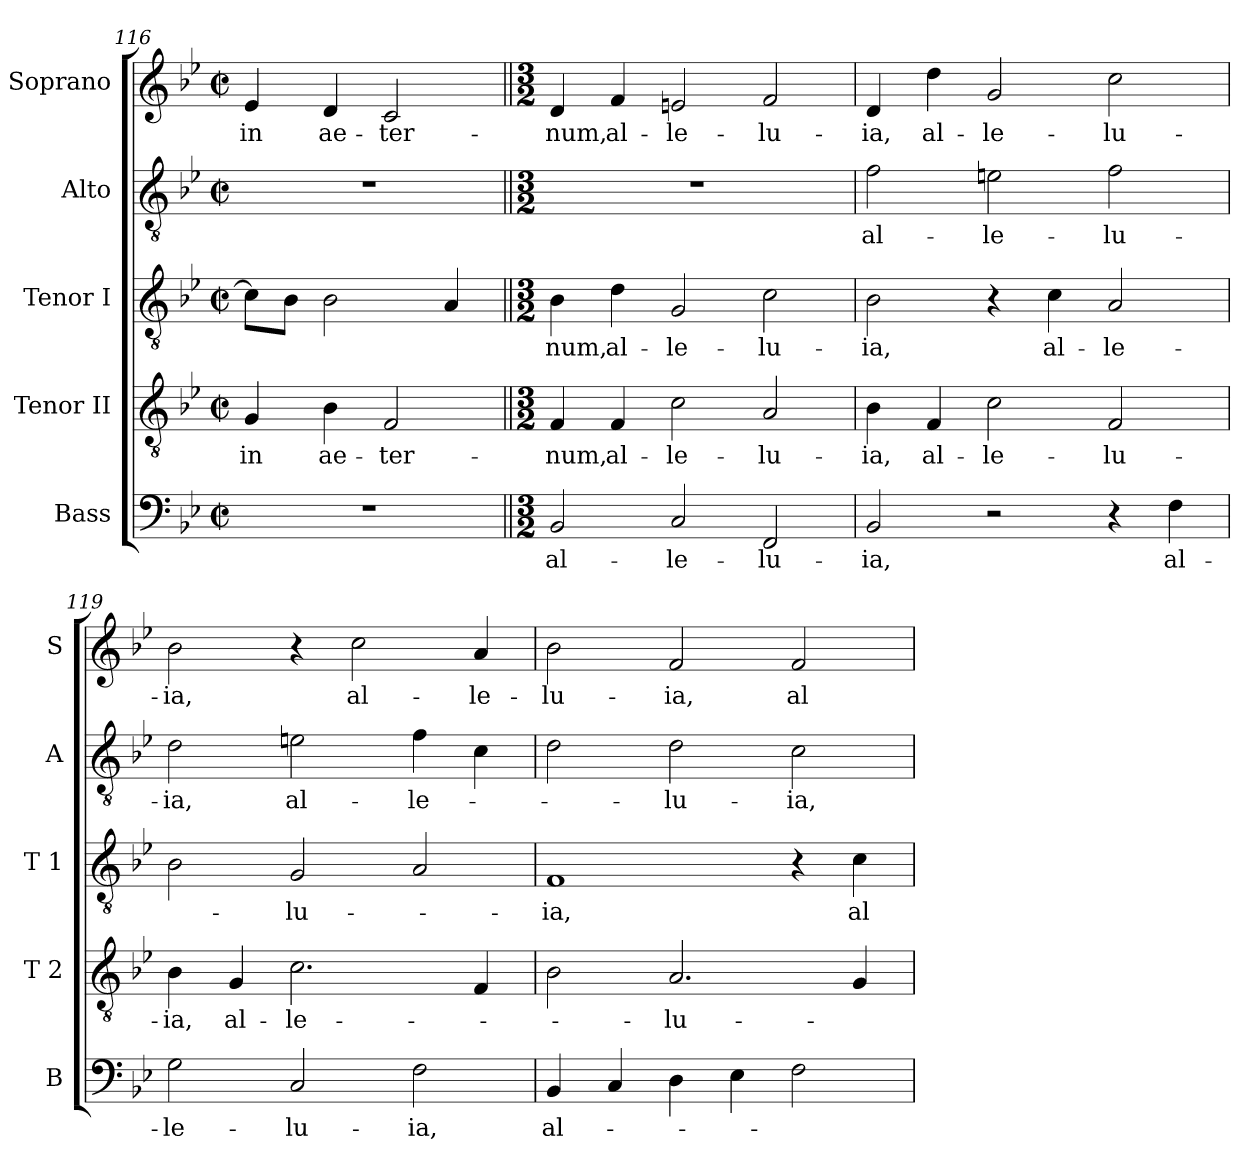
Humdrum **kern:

**kern	**text	**kern	**text	**kern	**text	**kern	**text	**kern	**text
*part5	*part5	*part4	*part4	*part3	*part3	*part2	*part2	*part1	*part1
*staff5	*staff5	*staff4	*staff4	*staff3	*staff3	*staff2	*staff2	*staff1	*staff1
*I"Bass	*	*I"Tenor II	*	*I"Tenor I	*	*I"Alto	*	*I"Soprano	*
*I'B	*	*I'T 2	*	*I'T 1	*	*I'A	*	*I'S	*
*clefF4	*	*clefGv2	*	*clefGv2	*	*clefGv2	*	*clefG2	*
*ITrd7c12	*	*	*	*	*	*ITrd7c12	*	*	*
*k[b-e-]	*	*k[b-e-]	*	*k[b-e-]	*	*k[b-e-]	*	*k[b-e-]	*
*B-:	*	*B-:	*	*B-:	*	*B-:	*	*B-:	*
*M2/2	*	*M2/2	*	*M2/2	*	*M2/2	*	*M2/2	*
*met(c|)	*	*met(c|)	*	*met(c|)	*	*met(c|)	*	*met(c|)	*
=116	=116	=116	=116	=116	=116	=116	=116	=116	=116
!	!	!	!LO:LY:b:color=#000000	!	!	!	!	!	!
!	!	!	!	!	!	!	!	!	!LO:LY:b:color=#000000
1r	.	4Gi/	in	8ci\L]	.	1r	.	4e-i/	in
.	.	.	.	8B-i\J	.	.	.	.	.
!	!	!	!LO:LY:b:color=#000000	!	!	!	!	!	!
!	!	!	!	!	!	!	!	!	!LO:LY:b:color=#000000
.	.	4B-i\	ae-	2B-i\	.	.	.	4di/	ae-
!	!	!	!LO:LY:b:color=#000000	!	!	!	!	!	!
!	!	!	!	!	!	!	!	!	!LO:LY:b:color=#000000
.	.	2Fi/	-ter-	.	.	.	.	2ci/	-ter-
.	.	.	.	4Ai/	.	.	.	.	.
!!LO:PB:g=z
=117||	=117||	=117||	=117||	=117||	=117||	=117||	=117||	=117||	=117||
*M3/2	*	*M3/2	*	*M3/2	*	*M3/2	*	*M3/2	*
!	!LO:LY:b:color=#000000	!	!	!	!	!	!	!	!
!	!	!	!LO:LY:b:color=#000000	!	!	!	!	!	!
!	!	!	!	!	!LO:LY:b:color=#000000	!LO:N:vis=1	!	!	!
!	!	!	!	!	!	!	!	!	!LO:LY:b:color=#000000
2BBB-i/	al-	4Fi/	-num,	4B-i\	-num,	1.r	.	4di/	-num,
!	!	!	!LO:LY:b:color=#000000	!	!	!	!	!	!
!	!	!	!	!	!LO:LY:b:color=#000000	!	!	!	!
!	!	!	!	!	!	!	!	!	!LO:LY:b:color=#000000
.	.	4Fi/	al-	4di\	al-	.	.	4fi/	al-
!	!LO:LY:b:color=#000000	!	!	!	!	!	!	!	!
!	!	!	!LO:LY:b:color=#000000	!	!	!	!	!	!
!	!	!	!	!	!LO:LY:b:color=#000000	!	!	!	!
!	!	!	!	!	!	!	!	!	!LO:LY:b:color=#000000
2CCi/	-le-	2ci\	-le-	2Gi/	-le-	.	.	2eni/	-le-
!	!LO:LY:b:color=#000000	!	!	!	!	!	!	!	!
!	!	!	!LO:LY:b:color=#000000	!	!	!	!	!	!
!	!	!	!	!	!LO:LY:b:color=#000000	!	!	!	!
!	!	!	!	!	!	!	!	!	!LO:LY:b:color=#000000
2FFFi/	-lu-	2Ai/	-lu-	2ci\	-lu-	.	.	2fi/	-lu-
=118	=118	=118	=118	=118	=118	=118	=118	=118	=118
!	!LO:LY:b:color=#000000	!	!	!	!	!	!	!	!
!	!	!	!LO:LY:b:color=#000000	!	!	!	!	!	!
!	!	!	!	!	!LO:LY:b:color=#000000	!	!	!	!
!	!	!	!	!	!	!	!LO:LY:b:color=#000000	!	!
!	!	!	!	!	!	!	!	!	!LO:LY:b:color=#000000
2BBB-i/	-ia,	4B-i\	-ia,	2B-i\	-ia,	2Fi\	al-	4di/	-ia,
!	!	!	!LO:LY:b:color=#000000	!	!	!	!	!	!
!	!	!	!	!	!	!	!	!	!LO:LY:b:color=#000000
.	.	4Fi/	al-	.	.	.	.	4ddi\	al-
!	!	!	!LO:LY:b:color=#000000	!	!	!	!	!	!
!	!	!	!	!	!	!	!LO:LY:b:color=#000000	!	!
!	!	!	!	!	!	!	!	!	!LO:LY:b:color=#000000
2r	.	2ci\	-le-	4r	.	2Eni\	-le-	2gi/	-le-
!	!	!	!	!	!LO:LY:b:color=#000000	!	!	!	!
.	.	.	.	4ci\	al-	.	.	.	.
!	!	!	!LO:LY:b:color=#000000	!	!	!	!	!	!
!	!	!	!	!	!LO:LY:b:color=#000000	!	!	!	!
!	!	!	!	!	!	!	!LO:LY:b:color=#000000	!	!
!	!	!	!	!	!	!	!	!	!LO:LY:b:color=#000000
4r	.	2Fi/	-lu-	2Ai/	-le-	2Fi\	-lu-	2cci\	-lu-
!	!LO:LY:b:color=#000000	!	!	!	!	!	!	!	!
4FFi\	al-	.	.	.	.	.	.	.	.
=119	=119	=119	=119	=119	=119	=119	=119	=119	=119
!	!LO:LY:b:color=#000000	!	!	!	!	!	!	!	!
!	!	!	!LO:LY:b:color=#000000	!	!	!	!	!	!
!	!	!	!	!	!	!	!LO:LY:b:color=#000000	!	!
!	!	!	!	!	!	!	!	!	!LO:LY:b:color=#000000
2GGi\	-le-	4B-i\	-ia,	2B-i\	.	2Di\	-ia,	2b-i\	-ia,
!	!	!	!LO:LY:b:color=#000000	!	!	!	!	!	!
.	.	4Gi/	al-	.	.	.	.	.	.
!	!LO:LY:b:color=#000000	!	!	!	!	!	!	!	!
!	!	!	!LO:LY:b:color=#000000	!	!	!	!	!	!
!	!	!	!	!	!LO:LY:b:color=#000000	!	!	!	!
!	!	!	!	!	!	!	!LO:LY:b:color=#000000	!	!
2CCi/	-lu-	2.ci\	-le-	2Gi/	-lu-	2Eni\	al-	4r	.
!	!	!	!	!	!	!	!	!	!LO:LY:b:color=#000000
.	.	.	.	.	.	.	.	2cci\	al-
!	!LO:LY:b:color=#000000	!	!	!	!	!	!	!	!
!	!	!	!	!	!	!	!LO:LY:b:color=#000000	!	!
2FFi\	-ia,	.	.	2Ai/	.	4Fi\	-le-	.	.
!	!	!	!	!	!	!	!	!	!LO:LY:b:color=#000000
.	.	4Fi/	.	.	.	4Ci\	.	4ai/	-le-
=120	=120	=120	=120	=120	=120	=120	=120	=120	=120
!	!LO:LY:b:color=#000000	!	!	!	!	!	!	!	!
!	!	!	!	!	!LO:LY:b:color=#000000	!	!	!	!
!	!	!	!	!	!	!	!	!	!LO:LY:b:color=#000000
4BBB-i/	al-	2B-i\	.	1Fi	-ia,	2Di\	.	2b-i\	-lu-
4CCi/	.	.	.	.	.	.	.	.	.
!	!	!	!LO:LY:b:color=#000000	!	!	!	!	!	!
!	!	!	!	!	!	!	!LO:LY:b:color=#000000	!	!
!	!	!	!	!	!	!	!	!	!LO:LY:b:color=#000000
4DDi\	.	2.Ai/	-lu-	.	.	2Di\	-lu-	2fi/	-ia,
4EE-i\	.	.	.	.	.	.	.	.	.
!	!	!	!	!	!	!	!LO:LY:b:color=#000000	!	!
!	!	!	!	!	!	!	!	!	!LO:LY:b:color=#000000
2FFi\	.	.	.	4r	.	2Ci\	-ia,	2fi/	al-
!	!	!	!	!	!LO:LY:b:color=#000000	!	!	!	!
.	.	4Gi/	.	4ci\	al-	.	.	.	.
=	=	=	=	=	=	=	=	=	=
*-	*-	*-	*-	*-	*-	*-	*-	*-	*-
